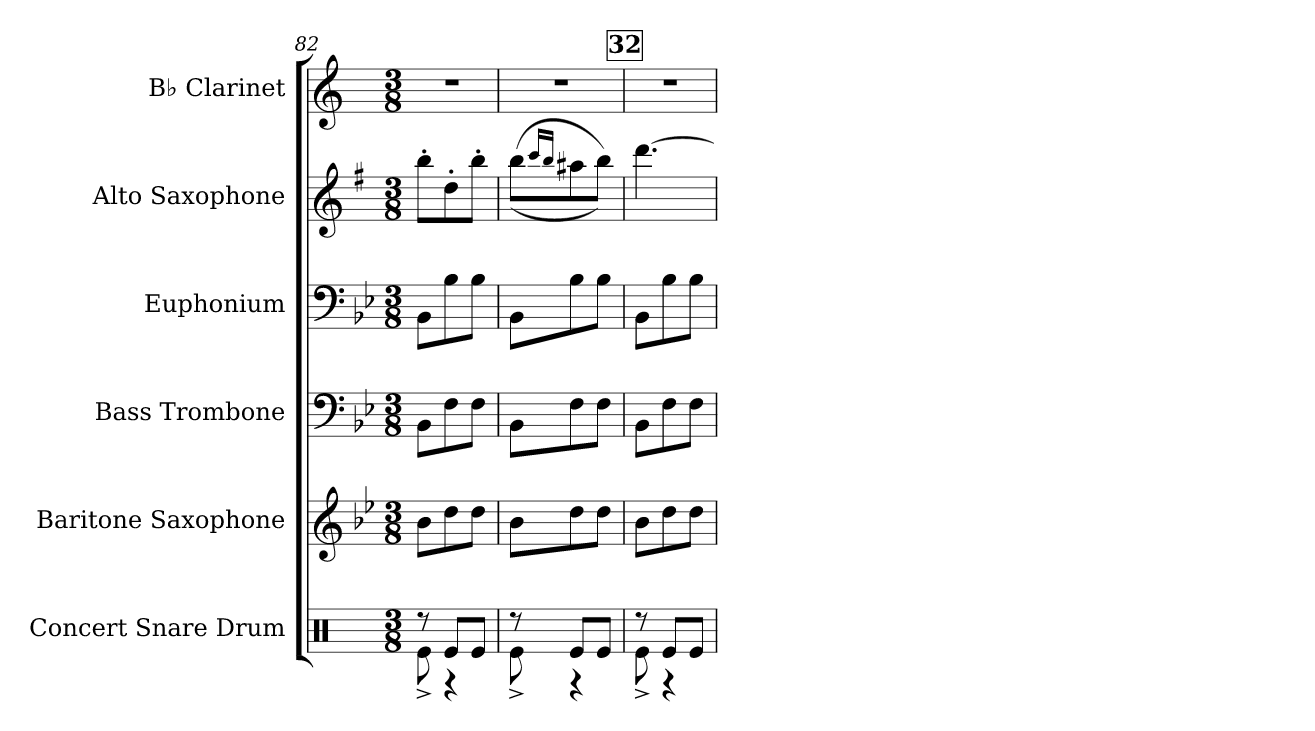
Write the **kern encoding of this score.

**kern	**kern	**kern	**kern	**kern	**kern
*part6	*part5	*part4	*part3	*part2	*part1
*staff6	*staff5	*staff4	*staff3	*staff2	*staff1
*I"Concert Snare Drum	*I"Baritone Saxophone	*I"Bass Trombone	*I"Euphonium	*I"Alto Saxophone	*I"B♭ Clarinet
*I'Con. Sn.	*I'Bar. Sax.	*I'B. Tbn.	*I'Euph.	*I'A. Sax.	*I'B♭ Cl.
*clefX	*clefG2	*clefF4	*clefF4	*clefG2	*clefG2
*	*ITrd12c21	*	*	*ITrd5c9	*ITrd1c2
*k[]	*k[b-e-]	*k[b-e-]	*k[b-e-]	*k[b-e-]	*k[b-e-]
*M3/8	*M3/8	*M3/8	*M3/8	*M3/8	*M3/8
=82	=82	=82	=82	=82	=82
*^	*	*	*	*	*
8r	8Re^\	8B-\L	8BB-\L	8BB-\L	8dd'\L	4.r
8Re/L	4r	8d\	8F\	8B-\	8f'\	.
8Re/J	.	8d\J	8F\J	8B-\J	8dd'\J	.
=83	=83	=83	=83	=83	=83	=83
8r	8Re^\	8B-\L	8BB-\L	8BB-\L	(>(>8dd\L	4.r
.	.	.	.	.	16qee-/LL	.
.	.	.	.	.	16qdd/JJ	.
8Re/L	4r	8d\	8F\	8B-\	8cc#X\	.
8Re/J	.	8d\J	8F\J	8B-\J	8dd\J))	.
!!LO:PB:g=z
!!LO:REH:place=s1:a:B:fs=14:t=32
=84	=84	=84	=84	=84	=84	=84
8r	8Re^\	8B-\L	8BB-\L	8BB-\L	[4.ff\	4.r
8Re/L	4r	8d\	8F\	8B-\	.	.
8Re/J	.	8d\J	8F\J	8B-\J	.	.
*v	*v	*	*	*	*	*
=	=	=	=	=	=
*-	*-	*-	*-	*-	*-
